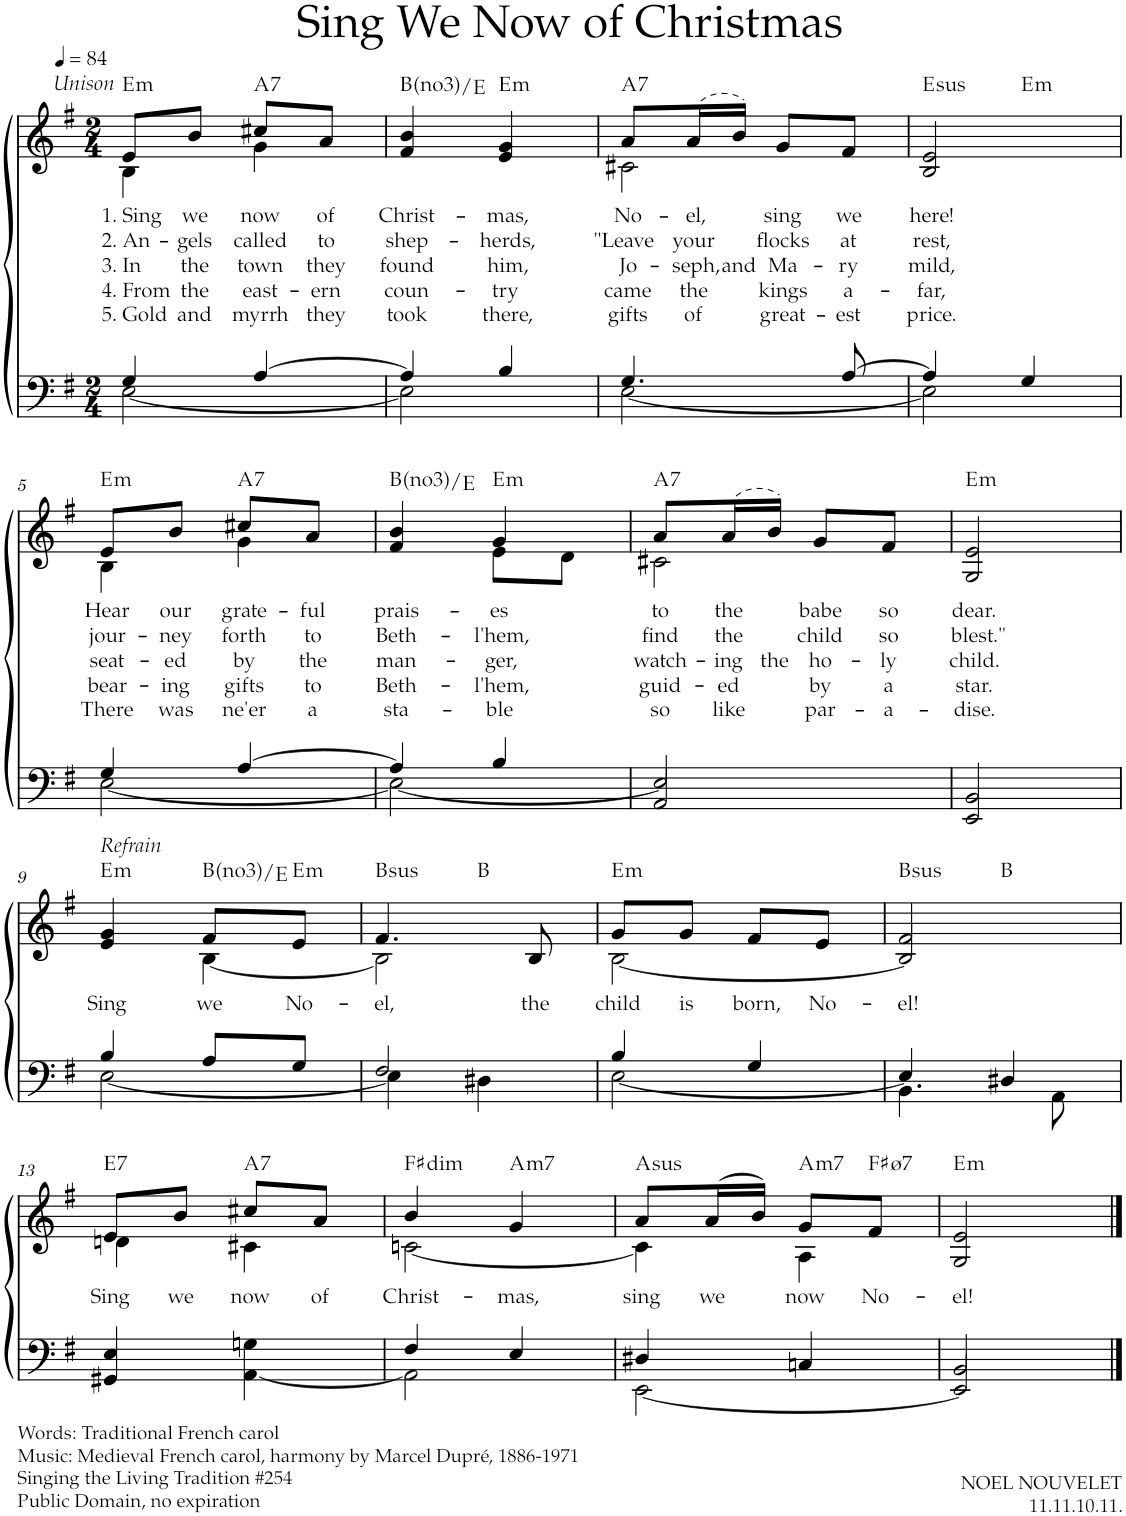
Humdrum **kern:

**kern	**kern	**text	**text	**text	**text	**text	**harte
*part2	*part1	*part1	*part1	*part1	*part1	*part1	*part1
*staff2	*staff1	*staff1	*staff1	*staff1	*staff1	*staff1	*
*I"Piano	*I"Piano	*	*	*	*	*	*
*I'Pno	*I'Pno	*	*	*	*	*	*
*clefF4	*clefG2	*	*	*	*	*	*
*k[f#]	*k[f#]	*	*	*	*	*	*
*M2/4	*M2/4	*	*	*	*	*	*
*MM84	*MM84	*	*	*	*	*	*
=1	=1	=1	=1	=1	=1	=1	=1
*^	*	*	*	*	*	*	*
!	!	!LO:TX:a:i:t=Unison	!	!	!	!	!	!
!	!	!	!LO:LY:b	!LO:LY:b	!LO:LY:b	!LO:LY:b	!LO:LY:b	!LO:H:kt=m
*	*	*^	*	*	*	*	*	*
4G/	[<2E\	8e/L	4B\	1. Sing	2. An-	3. In	4. From	5. Gold	E:min
!	!	!	!	!LO:LY:b	!LO:LY:b	!LO:LY:b	!LO:LY:b	!LO:LY:b	!
.	.	8b/J	.	we	-gels	the	the	and	.
!	!	!	!	!LO:LY:b	!LO:LY:b	!LO:LY:b	!LO:LY:b	!LO:LY:b	!LO:H:kt=7
[>4A/	.	8cc#X/L	4g\	now	called	town	east-	myrrh	A:7
!	!	!	!	!LO:LY:b	!LO:LY:b	!LO:LY:b	!LO:LY:b	!LO:LY:b	!
.	.	8a/J	.	of	to	they	-ern	they	.
*	*	*v	*v	*	*	*	*	*	*
=2	=2	=2	=2	=2	=2	=2	=2	=2
!	!	!	!LO:LY:b	!LO:LY:b	!LO:LY:b	!LO:LY:b	!LO:LY:b	!
4A/]	2E\]	4f#/ 4b/	Christ-	shep-	found	coun-	took	B:maj(*3)/4
!	!	!	!LO:LY:b	!LO:LY:b	!LO:LY:b	!LO:LY:b	!LO:LY:b	!LO:H:kt=m
4B/	.	4e/ 4g/	-mas,	-herds,	him,	-try	there,	E:min
=3	=3	=3	=3	=3	=3	=3	=3	=3
!	!	!	!LO:LY:b	!LO:LY:b	!LO:LY:b	!LO:LY:b	!LO:LY:b	!LO:H:kt=7
*	*	*^	*	*	*	*	*	*
4.G/	[<2E\	8a/L	2c#X\	No-	"Leave	Jo-	came	gifts	A:7
!	!	!	!	!LO:LY:b	!LO:LY:b	!LO:LY:b	!LO:LY:b	!LO:LY:b	!
.	.	(16a/L	.	-el,	your	-seph,	the	of	.
!	!	!	!	!	!	!LO:LY:b	!	!	!
.	.	16b/JJ)	.	.	.	and	.	.	.
!	!	!	!	!LO:LY:b	!LO:LY:b	!LO:LY:b	!LO:LY:b	!LO:LY:b	!
.	.	8g/L	.	sing	flocks	Ma-	kings	great-	.
!	!	!	!	!LO:LY:b	!LO:LY:b	!LO:LY:b	!LO:LY:b	!LO:LY:b	!
[8A/	.	8f#/J	.	we	at	-ry	a-	-est	.
=4	=4	=4	=4	=4	=4	=4	=4	=4	=4
!	!	!	!	!LO:LY:b	!LO:LY:b	!LO:LY:b	!LO:LY:b	!LO:LY:b	!LO:H:kt=sus
2E\]	4A/]	2B/ 2e/	4ryy	here!	rest,	mild,	-far,	price.	E:sus4
!	!	!	!	!	!	!	!	!	!LO:H:kt=m
.	4G/	.	4ryy	.	.	.	.	.	E:min
!!LO:LB:g=z	!!
=5	=5	=5	=5	=5	=5	=5	=5	=5	=5
!	!	!	!	!LO:LY:b	!LO:LY:b	!LO:LY:b	!LO:LY:b	!LO:LY:b	!LO:H:kt=m
4G/	[<2E\	8e/L	4B\	Hear	jour-	seat-	bear-	There	E:min
!	!	!	!	!LO:LY:b	!LO:LY:b	!LO:LY:b	!LO:LY:b	!LO:LY:b	!
.	.	8b/J	.	our	-ney	-ed	-ing	was	.
!	!	!	!	!LO:LY:b	!LO:LY:b	!LO:LY:b	!LO:LY:b	!LO:LY:b	!LO:H:kt=7
[>4A/	.	8cc#X/L	4g\	grate-	forth	by	gifts	ne'er	A:7
!	!	!	!	!LO:LY:b	!LO:LY:b	!LO:LY:b	!LO:LY:b	!LO:LY:b	!
.	.	8a/J	.	-ful	to	the	to	a	.
=6	=6	=6	=6	=6	=6	=6	=6	=6	=6
!	!	!	!	!LO:LY:b	!LO:LY:b	!LO:LY:b	!LO:LY:b	!LO:LY:b	!
4A/]	2E\_	4f#/ 4b/	4ryy	prais-	Beth-	man-	Beth-	sta-	B:maj(*3)/4
!	!	!	!	!LO:LY:b	!LO:LY:b	!LO:LY:b	!LO:LY:b	!LO:LY:b	!LO:H:kt=m
4B/	.	4g/	8e\L	-es	-l'hem,	-ger,	-l'hem,	-ble	E:min
.	.	.	8d\J	.	.	.	.	.	.
=7	=7	=7	=7	=7	=7	=7	=7	=7	=7
!	!	!	!	!LO:LY:b	!LO:LY:b	!LO:LY:b	!LO:LY:b	!LO:LY:b	!LO:H:kt=7
2E/]	2AA/	8a/L	2c#X\	to	find	watch-	guid-	so	A:7
!	!	!	!	!LO:LY:b	!LO:LY:b	!LO:LY:b	!LO:LY:b	!LO:LY:b	!
.	.	(16a/L	.	the	the	-ing	-ed	like	.
!	!	!	!	!	!	!LO:LY:b	!	!	!
.	.	16b/JJ)	.	.	.	the	.	.	.
!	!	!	!	!LO:LY:b	!LO:LY:b	!LO:LY:b	!LO:LY:b	!LO:LY:b	!
.	.	8g/L	.	babe	child	ho-	by	par-	.
!	!	!	!	!LO:LY:b	!LO:LY:b	!LO:LY:b	!LO:LY:b	!LO:LY:b	!
.	.	8f#/J	.	so	so	-ly	a	-a-	.
*v	*v	*	*	*	*	*	*	*	*
*	*v	*v	*	*	*	*	*	*
=8	=8	=8	=8	=8	=8	=8	=8
!	!	!LO:LY:b	!LO:LY:b	!LO:LY:b	!LO:LY:b	!LO:LY:b	!LO:H:kt=m
2EE/ 2BB/	2G/ 2e/	dear.	blest."	child.	star.	-dise.	E:min
!!LO:LB:g=z
=9	=9	=9	=9	=9	=9	=9	=9
*^	*	*	*	*	*	*	*
!	!	!LO:TX:a:i:t=Refrain	!	!	!	!	!	!
!	!	!	!LO:LY:b	!	!	!	!	!LO:H:kt=m
*	*	*^	*	*	*	*	*	*
4B/	[2E\	4e/ 4g/	4ryy	Sing	.	.	.	.	E:min
!	!	!	!	!LO:LY:b	!	!	!	!	!
8A/L	.	8f#/L	[<4B\	we	.	.	.	.	B:maj(*3)/4
!	!	!	!	!LO:LY:b	!	!	!	!	!LO:H:kt=m
8G/J	.	8e/J	.	No-	.	.	.	.	E:min
*	*	*v	*v	*	*	*	*	*	*
=10	=10	=10	=10	=10	=10	=10	=10	=10
!	!	!	!LO:LY:b	!	!	!	!	!LO:H:kt=sus
*	*	*^	*	*	*	*	*	*
*	*	*	*^	*	*	*	*	*	*
2F#/	4E\]	4.f#/	2B\]	4ryy	-el,	.	.	.	.	B:sus4
.	4D#X\	.	.	4ryy	.	.	.	.	.	B:maj
!	!	!	!	!	!LO:LY:b	!	!	!	!	!
.	.	8B/	.	.	the	.	.	.	.	.
=11	=11	=11	=11	=11	=11	=11	=11	=11	=11	=11
!	!	!	!	!	!LO:LY:b	!	!	!	!	!LO:H:kt=m
*	*	*	*v	*v	*	*	*	*	*	*
4B/	[2E\	8g/L	[<2B\	child	.	.	.	.	E:min
!	!	!	!	!LO:LY:b	!	!	!	!	!
.	.	8g/J	.	is	.	.	.	.	.
!	!	!	!	!LO:LY:b	!	!	!	!	!
4G/	.	8f#/L	.	born,	.	.	.	.	.
!	!	!	!	!LO:LY:b	!	!	!	!	!
.	.	8e/J	.	No-	.	.	.	.	.
*	*	*v	*v	*	*	*	*	*	*
=12	=12	=12	=12	=12	=12	=12	=12	=12
!	!	!	!LO:LY:b	!	!	!	!	!LO:H:kt=sus
*	*	*^	*	*	*	*	*	*
*	*	*	*^	*	*	*	*	*	*
4.BB\	4E/]	2f#/	2B/]	4ryy	-el!	.	.	.	.	B:sus4
.	4D#X/	.	.	4ryy	.	.	.	.	.	B:maj
8AA\	.	.	.	.	.	.	.	.	.	.
*v	*v	*	*	*	*	*	*	*	*	*
!!LO:LB:g=z
=13	=13	=13	=13	=13	=13	=13	=13	=13	=13
!	!	!	!	!LO:LY:b	!	!	!	!	!LO:H:kt=7
*	*	*v	*v	*	*	*	*	*	*
4GG#X/ 4E/	8e/L	4dn\	Sing	.	.	.	.	E:7
!	!	!	!LO:LY:b	!	!	!	!	!
.	8b/J	.	we	.	.	.	.	.
!	!	!	!LO:LY:b	!	!	!	!	!LO:H:kt=7
[4AA\ 4Gn\	8cc#X/L	4c#X\	now	.	.	.	.	A:7
!	!	!	!LO:LY:b	!	!	!	!	!
.	8a/J	.	of	.	.	.	.	.
=14	=14	=14	=14	=14	=14	=14	=14	=14
*^	*	*	*	*	*	*	*	*
!	!	!	!	!LO:LY:b	!	!	!	!	!LO:H:kt=dim
2AA\]	4F#/	4b/	[<2cn\	Christ-	.	.	.	.	F#:dim
!	!	!	!	!LO:LY:b	!	!	!	!	!LO:H:kt=m7
.	4E/	4g/	.	-mas,	.	.	.	.	A:min7
=15	=15	=15	=15	=15	=15	=15	=15	=15	=15
!	!	!	!	!LO:LY:b	!	!	!	!	!LO:H:kt=sus
4D#X/	[<2EE\	8a/L	4c\]	sing	.	.	.	.	A:sus4
!	!	!	!	!LO:LY:b	!	!	!	!	!
.	.	(>16a/L	.	we	.	.	.	.	.
.	.	16b/JJ)	.	.	.	.	.	.	.
!	!	!	!	!LO:LY:b	!	!	!	!	!LO:H:kt=m7
4Cn/	.	8g/L	4A\	now	.	.	.	.	A:min7
!	!	!	!	!LO:LY:b	!	!	!	!	!LO:H:kt=7
.	.	8f#/J	.	No-	.	.	.	.	F#:hdim7
*	*	*v	*v	*	*	*	*	*	*
=16	=16	=16	=16	=16	=16	=16	=16	=16
!	!	!	!LO:LY:b	!	!	!	!	!LO:H:kt=m
2BB/	2EE/]	2G/ 2e/	-el!	.	.	.	.	E:min
*v	*v	*	*	*	*	*	*	*
==	==	==	==	==	==	==	==
*-	*-	*-	*-	*-	*-	*-	*-
